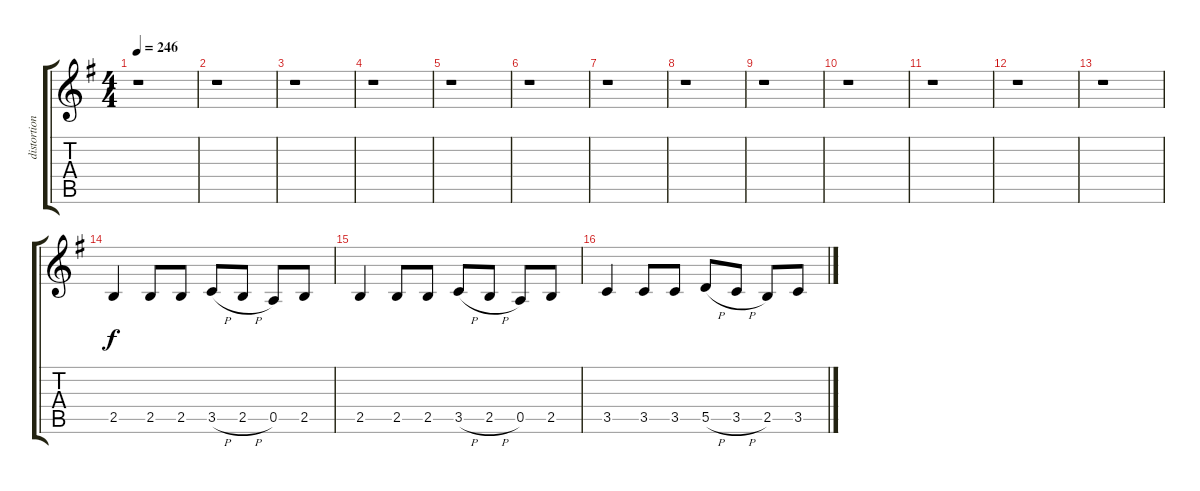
\track ("distortion guitar" "distortion") {instrument distortionguitar}
\staff {score tabs}
\tuning (E4 B3 G3 D3 A2 E2) {hide}
\ts (4 4)
\tempo 246
\clef g2
\ks g
r.1{dy f} |
r.1 |
r.1 |
r.1 |
r.1 |
r.1 |
r.1 |
r.1 |
r.1 |
r.1 |
r.1 |
r.1 |
r.1 |
2.5.4 2.5.8 2.5.8 3.5{h}.8 2.5{h}.8 0.5.8 2.5.8 |
2.5.4 2.5.8 2.5.8 3.5{h}.8 2.5{h}.8 0.5.8 2.5.8 |
3.5.4 3.5.8 3.5.8 5.5{h}.8 3.5{h}.8 2.5.8 3.5.8
